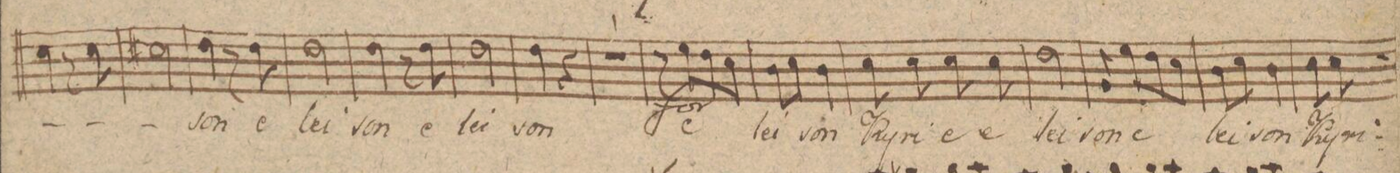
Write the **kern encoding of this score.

**kern	**text	**dynam
*I"Baſso.	*	*
*clefF4	*	*
*k[f#c#g#d#]	*	*
*M2/4	*	*
4E\	.	.
8r	.	.
8E\	.	.
=107	=107	=107
2E#X\	.	.
=108	=108	=108
4F#\	-son	.
8r	.	.
8F#\	e-	.
=109	=109	=109
2F#\	e-	.
=110	=110	=110
4F#\	-son	.
8r	.	.
8F#\	e-	.
=111	=111	=111
2F#\	-lei-	.
=112	=112	=112
4F#\	-son	.
4r	.	.
=113	=113	=113
2r	.	.
=114	=114	=114
8r	.	.
8G#\L	e-	f
8F#\	.	.
8E\J	.	.
=115	=115	=115
8D#\L	-lei-	.
8E\J	.	.
4D#\	-son	.
=116	=116	=116
8E\	Ky-	.
8E\	-ri-	.
8E\	-e	.
8E\	e-	.
=117	=117	=117
2F#\	-lei-	.
=118	=118	=118
8BB/	-son	.
8G#\L	e-	.
8F#\	.	.
8E\J	.	.
=119	=119	=119
8D#\L	-lei-	.
8E\J	.	.
4D#\	-son	.
=120	=120	=120
8E\	Ky-	.
8E\	-ri-	.
*-	*-	*-
